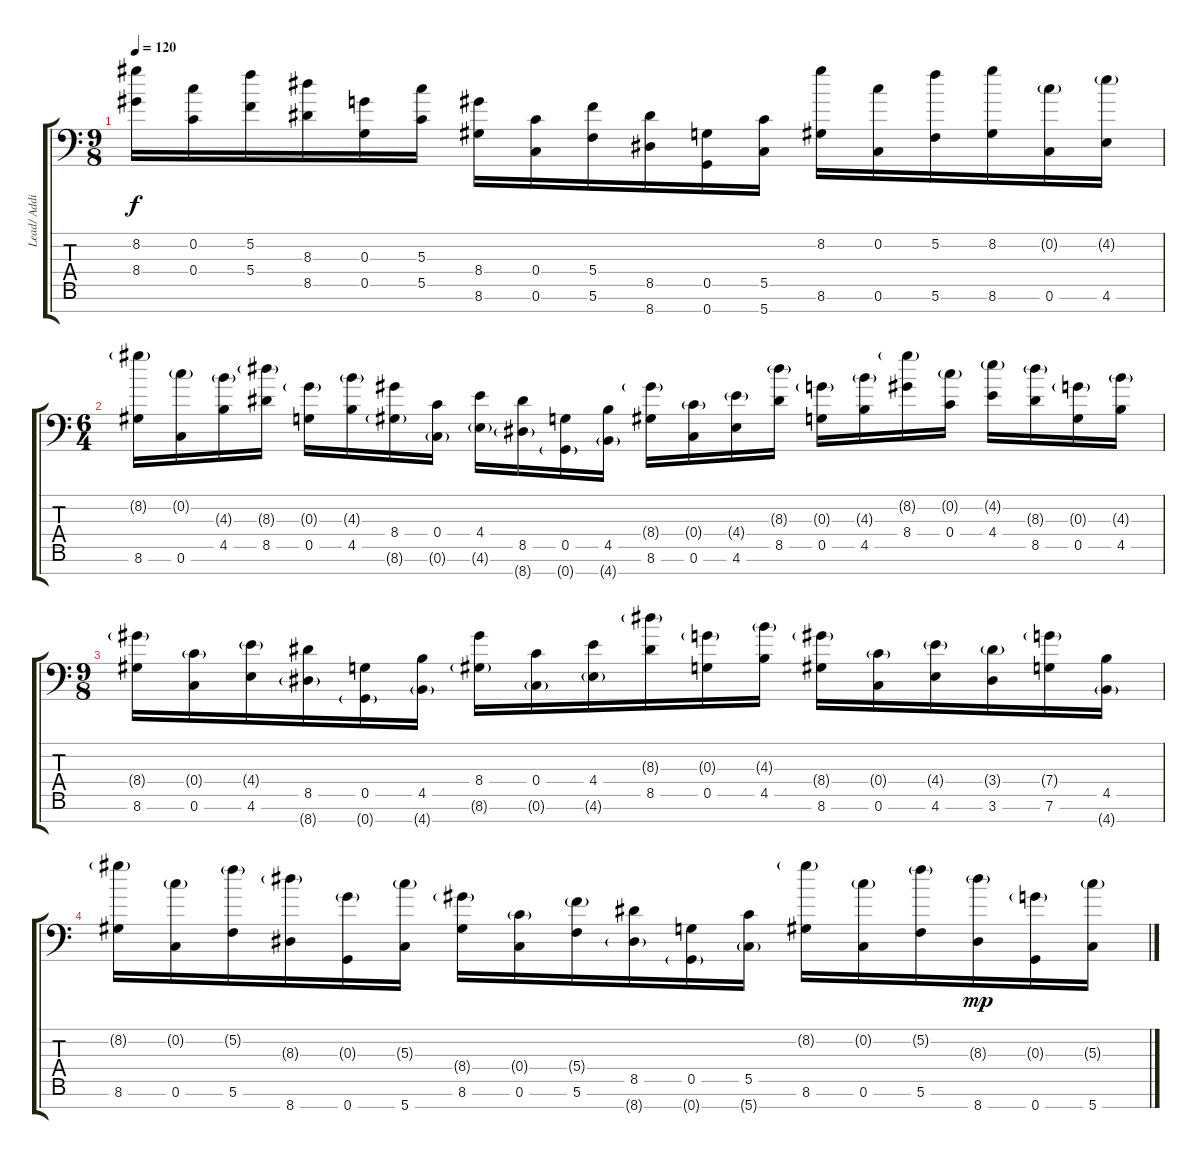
\track ("Lead/ Additional" "Lead/ Addi") {instrument overdrivenguitar}
\staff {score tabs}
\tuning (E4 C4 G3 C3 G2 C2 G1) {hide}
\ts (9 8)
\tempo 120
\clef f4
\ks c
(8.2 8.4).16{dy f} (0.2 0.4).16 (5.2 5.4).16 (8.3 8.5).16 (0.3 0.5).16 (5.3 5.5).16 (8.4 8.6).16 (0.4 0.6).16 (5.4 5.6).16 (8.5 8.7).16 (0.5 0.7).16 (5.5 5.7).16 (8.2 8.6).16 (0.2 0.6).16 (5.2 5.6).16 (8.2 8.6).16 (0.2{g} 0.6).16 (4.2{g} 4.6).16 |
\ts (6 4)
(8.2{g} 8.6).16 (0.2{g} 0.6).16 (4.3{g} 4.5).16 (8.3{g} 8.5).16 (0.3{g} 0.5).16 (4.3{g} 4.5).16 (8.4 8.6{g}).16 (0.4 0.6{g}).16 (4.4 4.6{g}).16 (8.5 8.7{g}).16 (0.5 0.7{g}).16 (4.5 4.7{g}).16 (8.4{g} 8.6).16 (0.4{g} 0.6).16 (4.4{g} 4.6).16 (8.3{g} 8.5).16 (0.3{g} 0.5).16 (4.3{g} 4.5).16 (8.2{g} 8.4).16 (0.2{g} 0.4).16 (4.2{g} 4.4).16 (8.3{g} 8.5).16 (0.3{g} 0.5).16 (4.3{g} 4.5).16 |
\ts (9 8)
(8.4{g} 8.6).16 (0.4{g} 0.6).16 (4.4{g} 4.6).16 (8.5 8.7{g}).16 (0.5 0.7{g}).16 (4.5 4.7{g}).16 (8.4 8.6{g}).16 (0.4 0.6{g}).16 (4.4 4.6{g}).16 (8.3{g} 8.5).16 (0.3{g} 0.5).16 (4.3{g} 4.5).16 (8.4{g} 8.6).16 (0.4{g} 0.6).16 (4.4{g} 4.6).16 (3.4{g} 3.6).16 (7.4{g} 7.6).16 (4.5 4.7{g}).16 |
(8.2{g} 8.6).16 (0.2{g} 0.6).16 (5.2{g} 5.6).16 (8.3{g} 8.7).16 (0.3{g} 0.7).16 (5.3{g} 5.7).16 (8.4{g} 8.6).16 (0.4{g} 0.6).16 (5.4{g} 5.6).16 (8.5 8.7{g}).16 (0.5 0.7{g}).16 (5.5 5.7{g}).16 (8.2{g} 8.6).16 (0.2{g} 0.6).16 (5.2{g} 5.6).16 (8.3{g} 8.7).16{dy mp} (0.3{g} 0.7).16 (5.3{g} 5.7).16
